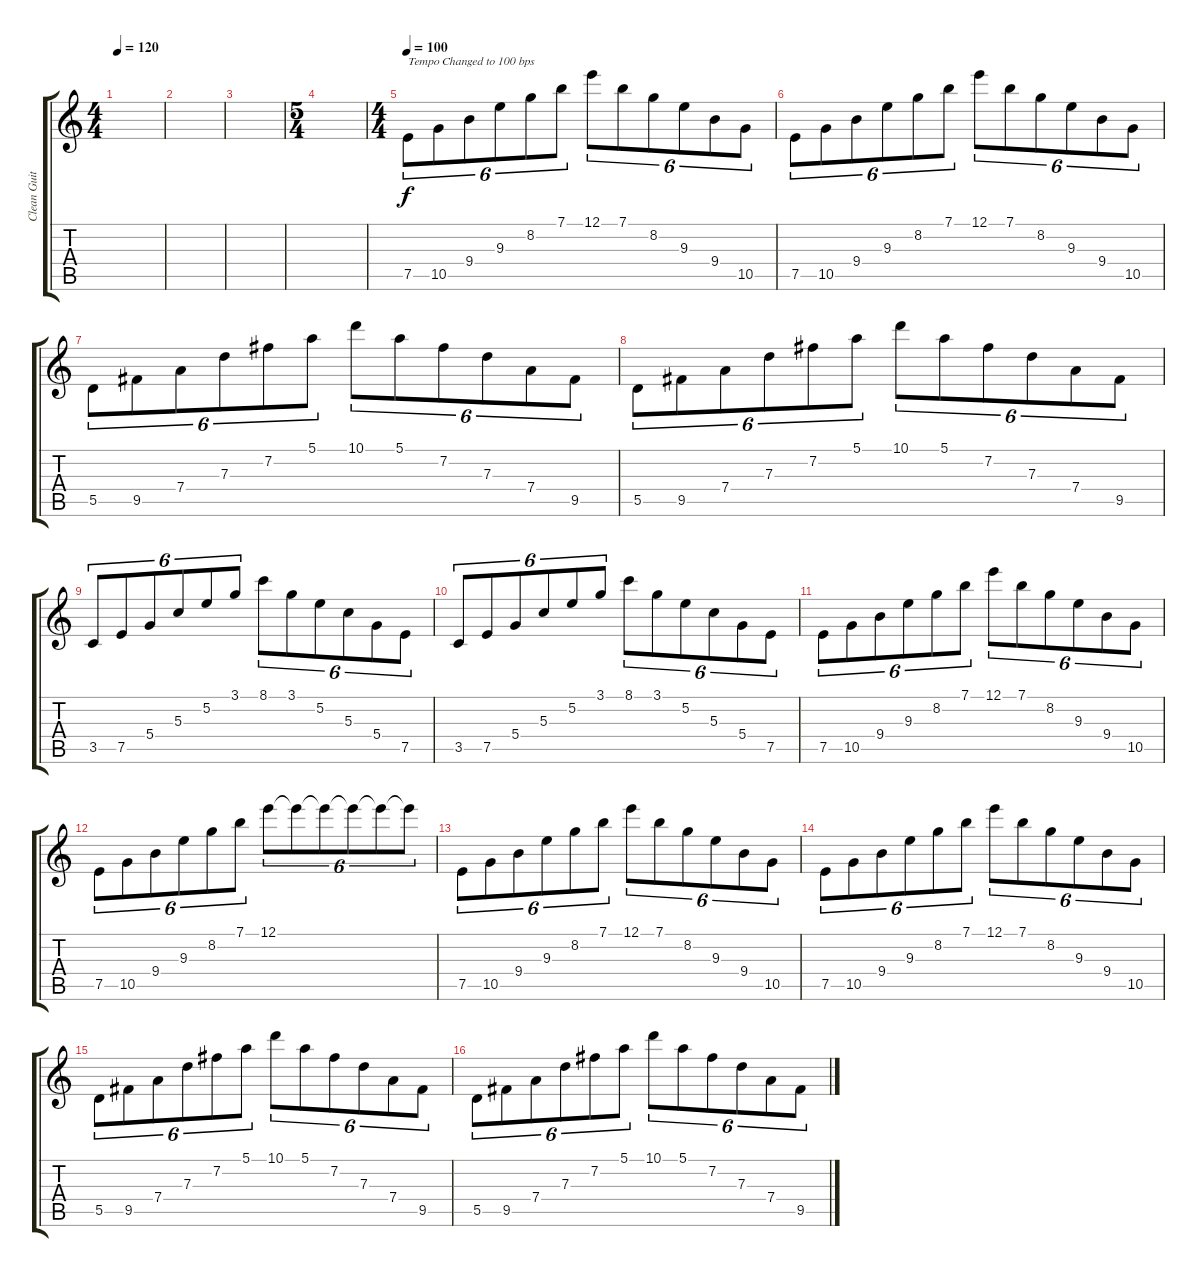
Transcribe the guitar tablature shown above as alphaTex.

\track ("Clean Guitar" "Clean Guit") {instrument electricguitarjazz}
\staff {score tabs}
\tuning (E4 B3 G3 D3 A2 E2) {hide}
\ts (4 4)
\tempo 120
\clef g2
\ks c
|
|
|
\ts (5 4)
|
\ts (4 4)
\tempo 100
7.5.8{tu (6 4) txt "Tempo Changed to 100 bps"} 10.5.8{tu (6 4)} 9.4.8{tu (6 4)} 9.3.8{tu (6 4)} 8.2.8{tu (6 4)} 7.1.8{tu (6 4)} 12.1.8{tu (6 4)} 7.1.8{tu (6 4)} 8.2.8{tu (6 4)} 9.3.8{tu (6 4)} 9.4.8{tu (6 4)} 10.5.8{tu (6 4)} |
7.5.8{tu (6 4)} 10.5.8{tu (6 4)} 9.4.8{tu (6 4)} 9.3.8{tu (6 4)} 8.2.8{tu (6 4)} 7.1.8{tu (6 4)} 12.1.8{tu (6 4)} 7.1.8{tu (6 4)} 8.2.8{tu (6 4)} 9.3.8{tu (6 4)} 9.4.8{tu (6 4)} 10.5.8{tu (6 4)} |
5.5.8{tu (6 4)} 9.5.8{tu (6 4)} 7.4.8{tu (6 4)} 7.3.8{tu (6 4)} 7.2.8{tu (6 4)} 5.1.8{tu (6 4)} 10.1.8{tu (6 4)} 5.1.8{tu (6 4)} 7.2.8{tu (6 4)} 7.3.8{tu (6 4)} 7.4.8{tu (6 4)} 9.5.8{tu (6 4)} |
5.5.8{tu (6 4)} 9.5.8{tu (6 4)} 7.4.8{tu (6 4)} 7.3.8{tu (6 4)} 7.2.8{tu (6 4)} 5.1.8{tu (6 4)} 10.1.8{tu (6 4)} 5.1.8{tu (6 4)} 7.2.8{tu (6 4)} 7.3.8{tu (6 4)} 7.4.8{tu (6 4)} 9.5.8{tu (6 4)} |
3.5.8{tu (6 4)} 7.5.8{tu (6 4)} 5.4.8{tu (6 4)} 5.3.8{tu (6 4)} 5.2.8{tu (6 4)} 3.1.8{tu (6 4)} 8.1.8{tu (6 4)} 3.1.8{tu (6 4)} 5.2.8{tu (6 4)} 5.3.8{tu (6 4)} 5.4.8{tu (6 4)} 7.5.8{tu (6 4)} |
3.5.8{tu (6 4)} 7.5.8{tu (6 4)} 5.4.8{tu (6 4)} 5.3.8{tu (6 4)} 5.2.8{tu (6 4)} 3.1.8{tu (6 4)} 8.1.8{tu (6 4)} 3.1.8{tu (6 4)} 5.2.8{tu (6 4)} 5.3.8{tu (6 4)} 5.4.8{tu (6 4)} 7.5.8{tu (6 4)} |
7.5.8{tu (6 4)} 10.5.8{tu (6 4)} 9.4.8{tu (6 4)} 9.3.8{tu (6 4)} 8.2.8{tu (6 4)} 7.1.8{tu (6 4)} 12.1.8{tu (6 4)} 7.1.8{tu (6 4)} 8.2.8{tu (6 4)} 9.3.8{tu (6 4)} 9.4.8{tu (6 4)} 10.5.8{tu (6 4)} |
7.5.8{tu (6 4)} 10.5.8{tu (6 4)} 9.4.8{tu (6 4)} 9.3.8{tu (6 4)} 8.2.8{tu (6 4)} 7.1.8{tu (6 4)} 12.1.8{tu (6 4)} 12.1{t}.8{tu (6 4)} 12.1{t}.8{tu (6 4)} 12.1{t}.8{tu (6 4)} 12.1{t}.8{tu (6 4)} 12.1{t}.8{tu (6 4)} |
7.5.8{tu (6 4)} 10.5.8{tu (6 4)} 9.4.8{tu (6 4)} 9.3.8{tu (6 4)} 8.2.8{tu (6 4)} 7.1.8{tu (6 4)} 12.1.8{tu (6 4)} 7.1.8{tu (6 4)} 8.2.8{tu (6 4)} 9.3.8{tu (6 4)} 9.4.8{tu (6 4)} 10.5.8{tu (6 4)} |
7.5.8{tu (6 4)} 10.5.8{tu (6 4)} 9.4.8{tu (6 4)} 9.3.8{tu (6 4)} 8.2.8{tu (6 4)} 7.1.8{tu (6 4)} 12.1.8{tu (6 4)} 7.1.8{tu (6 4)} 8.2.8{tu (6 4)} 9.3.8{tu (6 4)} 9.4.8{tu (6 4)} 10.5.8{tu (6 4)} |
5.5.8{tu (6 4)} 9.5.8{tu (6 4)} 7.4.8{tu (6 4)} 7.3.8{tu (6 4)} 7.2.8{tu (6 4)} 5.1.8{tu (6 4)} 10.1.8{tu (6 4)} 5.1.8{tu (6 4)} 7.2.8{tu (6 4)} 7.3.8{tu (6 4)} 7.4.8{tu (6 4)} 9.5.8{tu (6 4)} |
5.5.8{tu (6 4)} 9.5.8{tu (6 4)} 7.4.8{tu (6 4)} 7.3.8{tu (6 4)} 7.2.8{tu (6 4)} 5.1.8{tu (6 4)} 10.1.8{tu (6 4)} 5.1.8{tu (6 4)} 7.2.8{tu (6 4)} 7.3.8{tu (6 4)} 7.4.8{tu (6 4)} 9.5.8{tu (6 4)}
